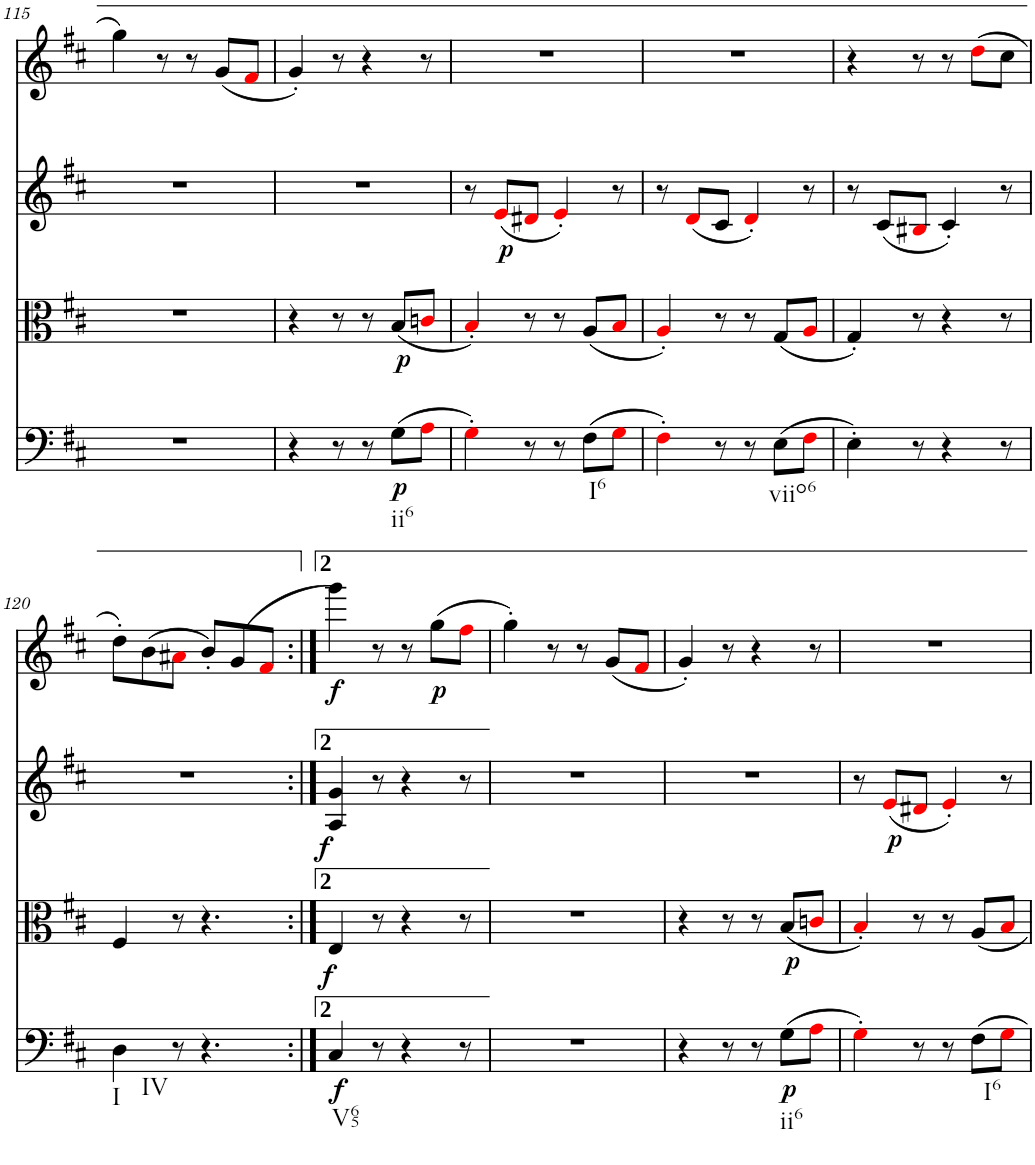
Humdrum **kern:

**kern	**dynam	**kern	**dynam	**kern	**dynam	**kern	**dynam
*part4	*part4	*part3	*part3	*part2	*part2	*part1	*part1
*staff4	*staff4	*staff3	*staff3	*staff2	*staff2	*staff1	*staff1
*I"Violoncello	*	*I"Viola	*	*I"Violin II	*	*I"Violin I	*
*I'Vc	*	*I'Vla	*	*I'Vln	*	*I'Vln	*
!!LO:PB:g=z
*clefF4	*	*clefC3	*	*clefG2	*	*clefG2	*
*k[f#c#]	*	*k[f#c#]	*	*k[f#c#]	*	*k[f#c#]	*
*M6/8	*	*M6/8	*	*M6/8	*	*M6/8	*
=115	=115	=115	=115	=115	=115	=115	=115
2.r	.	2.r	.	2.r	.	4gg\	.
.	.	.	.	.	.	8r	.
.	.	.	.	.	.	8r	.
.	.	.	.	.	.	(8g/L	.
.	.	.	.	.	.	8f#i/J	.
=116	=116	=116	=116	=116	=116	=116	=116
4r	.	4r	.	2.r	.	4g'/)	.
8r	.	8r	.	.	.	8r	.
8r	.	8r	.	.	.	4r	.
!LO:TX:b:t=ii6	!	!	!	!	!	!	!
!	!LO:DY:b	!	!LO:DY:b	!	!	!	!
(8G\L	p	(8B/L	p	.	.	.	.
8Ai\J	.	8cni/J	.	.	.	8r	.
=117	=117	=117	=117	=117	=117	=117	=117
!LO:TX:b:t=I6	!	!	!	!	!	!	!
4G'i\)	.	4B'i/)	.	8r	.	2.r	.
!	!	!	!	!	!LO:DY:b	!	!
.	.	.	.	(8ei/L	p	.	.
8r	.	8r	.	8d#Xi/J	.	.	.
8r	.	8r	.	4e'i/)	.	.	.
(8F#\L	.	(8A/L	.	.	.	.	.
8Gi\J	.	8Bi/J	.	8r	.	.	.
=118	=118	=118	=118	=118	=118	=118	=118
!LO:TX:b:t=viio6	!	!	!	!	!	!	!
4F#'i\)	.	4A'i/)	.	8r	.	2.r	.
.	.	.	.	(8di/L	.	.	.
8r	.	8r	.	8c#/J	.	.	.
8r	.	8r	.	4d'i/)	.	.	.
(8E\L	.	(8G/L	.	.	.	.	.
8F#i\J	.	8Ai/J	.	8r	.	.	.
=119	=119	=119	=119	=119	=119	=119	=119
4E'\)	.	4G'/)	.	8r	.	4r	.
.	.	.	.	(8c#/L	.	.	.
8r	.	8r	.	8B#Xi/J	.	8r	.
4r	.	4r	.	4c#'/)	.	8r	.
.	.	.	.	.	.	(8ddi\L	.
8r	.	8r	.	8r	.	8cc#\J	.
!!LO:LB:g=z
=120	=120	=120	=120	=120	=120	=120	=120
!LO:TX:b:t=I	!	!	!	!	!	!	!
!LO:TX:b:t=IV	!	!	!	!	!	!	!
4D\	.	4F#/	.	2.r	.	8dd'\L)	.
.	.	.	.	.	.	(8b\	.
8r	.	8r	.	.	.	8a#Xi\J	.
4.r	.	4.r	.	.	.	8b'/L)	.
.	.	.	.	.	.	(8g/	.
.	.	.	.	.	.	8f#i/J	.
=114:|!	=114:|!	=114:|!	=114:|!	=114:|!	=114:|!	=114:|!	=114:|!
!LO:TX:b:t=V65	!	!	!	!	!	!	!
!	!LO:DY:b	!	!LO:DY:b	!	!LO:DY:b	!	!LO:DY:b
4C#/	f	4E/	f	4A/ 4g/	f	4ggg\)	f
8r	.	8r	.	8r	.	8r	.
4r	.	4r	.	4r	.	8r	.
!	!	!	!	!	!	!	!LO:DY:b
.	.	.	.	.	.	(8gg\L	p
8r	.	8r	.	8r	.	8ff#i\J	.
=115	=115	=115	=115	=115	=115	=115	=115
2.r	.	2.r	.	2.r	.	4gg'\)	.
.	.	.	.	.	.	8r	.
.	.	.	.	.	.	8r	.
.	.	.	.	.	.	(8g/L	.
.	.	.	.	.	.	8f#i/J	.
=116	=116	=116	=116	=116	=116	=116	=116
4r	.	4r	.	2.r	.	4g'/)	.
8r	.	8r	.	.	.	8r	.
8r	.	8r	.	.	.	4r	.
!LO:TX:b:t=ii6	!	!	!	!	!	!	!
!	!LO:DY:b	!	!LO:DY:b	!	!	!	!
(8G\L	p	(8B/L	p	.	.	.	.
8Ai\J	.	8cni/J	.	.	.	8r	.
=117	=117	=117	=117	=117	=117	=117	=117
!LO:TX:b:t=I6	!	!	!	!	!	!	!
4G'i\)	.	4B'i/)	.	8r	.	2.r	.
!	!	!	!	!	!LO:DY:b	!	!
.	.	.	.	(8ei/L	p	.	.
8r	.	8r	.	8d#Xi/J	.	.	.
8r	.	8r	.	4e'i/)	.	.	.
8F#\L	.	8A/L	.	.	.	.	.
8Gi\J	.	8Bi/J	.	8r	.	.	.
=	=	=	=	=	=	=	=
*-	*-	*-	*-	*-	*-	*-	*-
